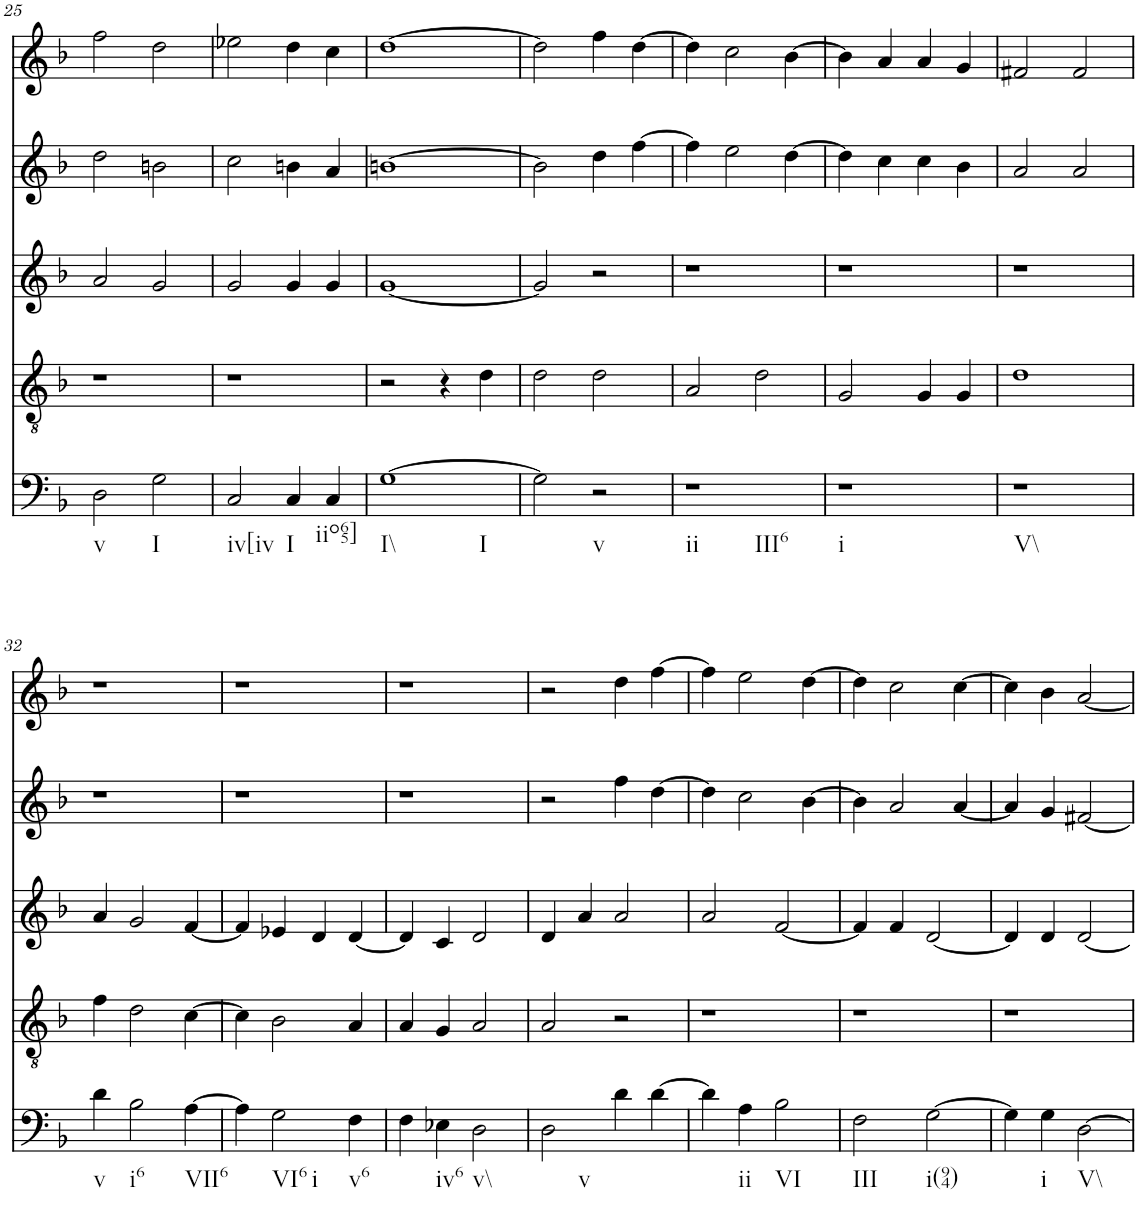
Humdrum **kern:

**kern	**kern	**kern	**kern	**kern
*part5	*part4	*part3	*part2	*part1
*staff5	*staff4	*staff3	*staff2	*staff1
*I"vox	*I"vox	*I"vox	*I"vox	*I"vox
!!LO:PB:g=z
*clefF4	*clefGv2	*clefG2	*clefG2	*clefG2
*k[b-]	*k[b-]	*k[b-]	*k[b-]	*k[b-]
*M4/4	*M4/4	*M4/4	*M4/4	*M4/4
=25	=25	=25	=25	=25
!LO:TX:b:t=v	!	!	!	!
2D\	1r	2a/	2dd\	2ff\
!LO:TX:b:t=I	!	!	!	!
2G\	.	2g/	2bn\	2dd\
=26	=26	=26	=26	=26
!LO:TX:b:t=iv[iv	!	!	!	!
2C/	1r	2g/	2cc\	2ee-X\
!LO:TX:b:t=I	!	!	!	!
4C/	.	4g/	4bn\	4dd\
!LO:TX:b:t=iio65]	!	!	!	!
4C/	.	4g/	4a/	4cc\
=27	=27	=27	=27	=27
!LO:TX:b:t=I\\	!	!	!	!
!LO:TX:b:t=I	!	!	!	!
[1G	2r	[1g	[1bn	[1dd
.	4r	.	.	.
.	4d\	.	.	.
=28	=28	=28	=28	=28
2G\]	2d\	2g/]	2b\]	2dd\]
!LO:TX:b:t=v	!	!	!	!
2r	2d\	2r	4dd\	4ff\
.	.	.	[4ff\	[4dd\
=29	=29	=29	=29	=29
!LO:TX:b:t=ii	!	!	!	!
!LO:TX:b:t=III6	!	!	!	!
1r	2A/	1r	4ff\]	4dd\]
.	.	.	2ee\	2cc\
.	2d\	.	.	.
.	.	.	[4dd\	[4b-\
=30	=30	=30	=30	=30
!LO:TX:b:t=i	!	!	!	!
1r	2G/	1r	4dd\]	4b-\]
.	.	.	4cc\	4a/
.	4G/	.	4cc\	4a/
.	4G/	.	4b-\	4g/
=31	=31	=31	=31	=31
!LO:TX:b:t=V\\	!	!	!	!
1r	1d	1r	2a/	2f#X/
.	.	.	2a/	2f#/
!!LO:LB:g=z
=32	=32	=32	=32	=32
!LO:TX:b:t=v	!	!	!	!
4d\	4f\	4a/	1r	1r
!LO:TX:b:t=i6	!	!	!	!
2B-\	2d\	2g/	.	.
!LO:TX:b:t=VII6	!	!	!	!
[4A\	[4c\	[4f/	.	.
=33	=33	=33	=33	=33
4A\]	4c\]	4f/]	1r	1r
!LO:TX:b:t=VI6	!	!	!	!
!LO:TX:b:t=i	!	!	!	!
2G\	2B-\	4e-X/	.	.
.	.	4d/	.	.
!LO:TX:b:t=v6	!	!	!	!
4F\	4A/	[4d/	.	.
=34	=34	=34	=34	=34
4F\	4A/	4d/]	1r	1r
!LO:TX:b:t=iv6	!	!	!	!
4E-X\	4G/	4c/	.	.
!LO:TX:b:t=v\\	!	!	!	!
2D\	2A/	2d/	.	.
=35	=35	=35	=35	=35
!LO:TX:b:t=v	!	!	!	!
2D\	2A/	4d/	2r	2r
.	.	4a/	.	.
4d\	2r	2a/	4ff\	4dd\
[4d\	.	.	[4dd\	[4ff\
=36	=36	=36	=36	=36
4d\]	1r	2a/	4dd\]	4ff\]
!LO:TX:b:t=ii	!	!	!	!
4A\	.	.	2cc\	2ee\
!LO:TX:b:t=VI	!	!	!	!
2B-\	.	[2f/	.	.
.	.	.	[4b-\	[4dd\
=37	=37	=37	=37	=37
!LO:TX:b:t=III	!	!	!	!
2F\	1r	4f/]	4b-\]	4dd\]
.	.	4f/	2a/	2cc\
!LO:TX:b:t=i(94)	!	!	!	!
[2G\	.	[2d/	.	.
.	.	.	[4a/	[4cc\
=38	=38	=38	=38	=38
4G\]	1r	4d/]	4a/]	4cc\]
!LO:TX:b:t=i	!	!	!	!
4G\	.	4d/	4g/	4b-\
!LO:TX:b:t=V\\	!	!	!	!
[2D\	.	[2d/	[2f#X/	[2a/
=	=	=	=	=
*-	*-	*-	*-	*-
